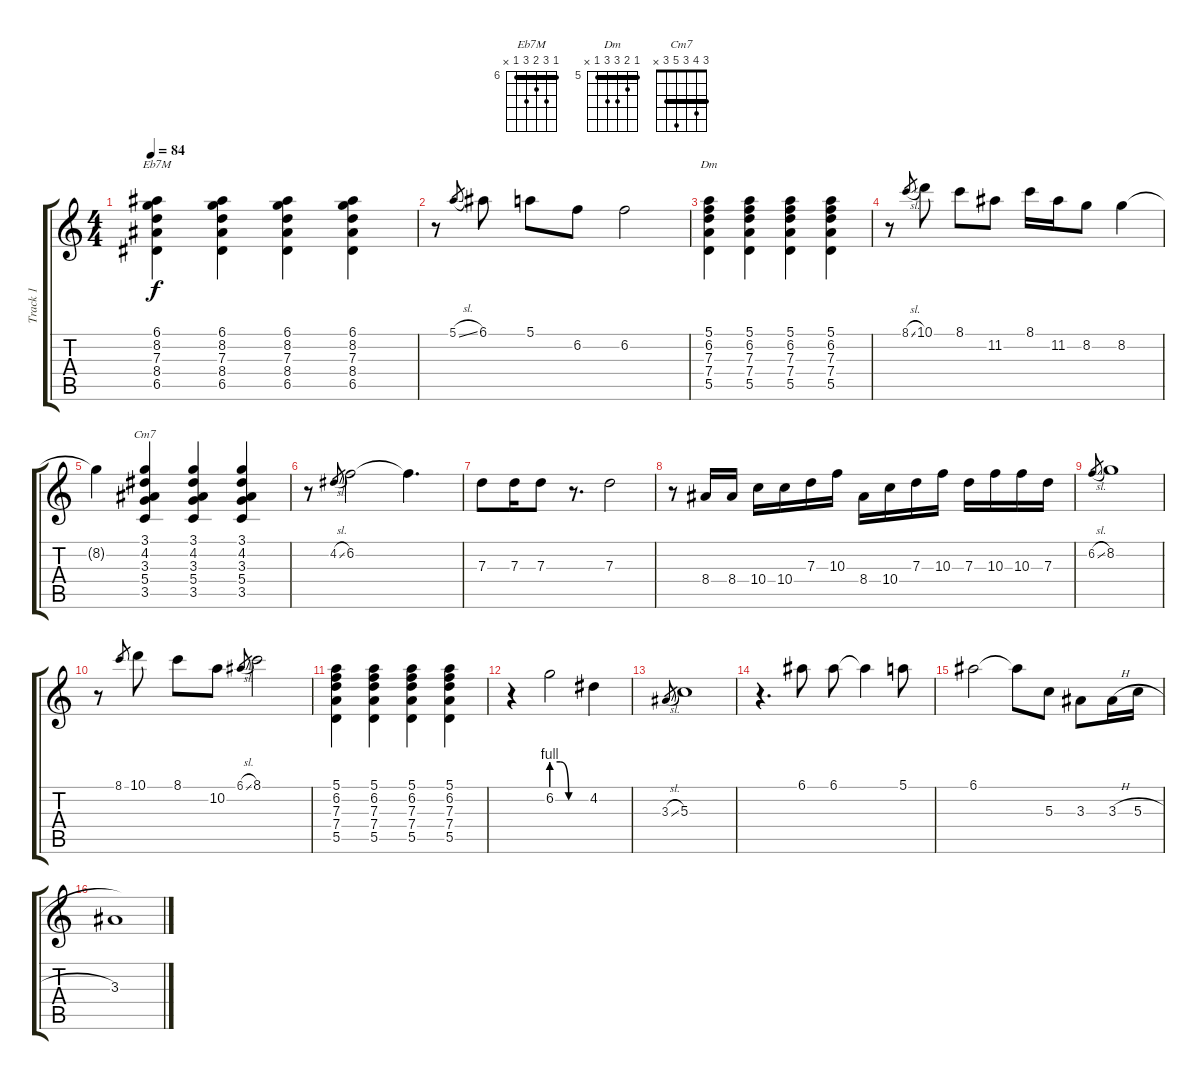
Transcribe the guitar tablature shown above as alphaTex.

\track ("Track 1" "Track 1") {instrument electricguitarjazz}
\staff {score tabs}
\tuning (E4 B3 G3 D3 A2 E2) {hide}
\chord ("Eb7M" 6 8 7 8 6 x) {firstfret 6 barre 6}
\chord ("Dm" 5 6 7 7 5 x) {firstfret 5 barre 5}
\chord ("Cm7" 3 4 3 5 3 x) {barre 3}
\ts (4 4)
\tempo 84
\clef g2
\ks c
(6.1 8.2 7.3 8.4 6.5).4{ch "Eb7M" dy f} (6.1 8.2 7.3 8.4 6.5).4 (6.1 8.2 7.3 8.4 6.5).4 (6.1 8.2 7.3 8.4 6.5).4 |
r.8 5.1{sl}.8{gr} 6.1.8 5.1.8 6.2.8 6.2.2 |
(5.1 6.2 7.3 7.4 5.5).4{ch "Dm"} (5.1 6.2 7.3 7.4 5.5).4 (5.1 6.2 7.3 7.4 5.5).4 (5.1 6.2 7.3 7.4 5.5).4 |
r.8 8.1{sl}.8{gr} 10.1.8 8.1.8 11.2.8 8.1.16 11.2.16 8.2.8 8.2.4 |
8.2{t}.4 (3.1 4.2 3.3 5.4 3.5).4{ch "Cm7"} (3.1 4.2 3.3 5.4 3.5).4 (3.1 4.2 3.3 5.4 3.5).4 |
r.8 4.2{sl}.8{gr} 6.2.2 6.2{t}.4{d} |
7.3.8 7.3.16 7.3.8 r.8{d} 7.3.2 |
r.8 8.4.16 8.4.16 10.4.16 10.4.16 7.3.16 10.3.16 8.4.16 10.4.16 7.3.16 10.3.16 7.3.16 10.3.16 10.3.16 7.3.16 |
6.2{sl}.8{gr} 8.2.1 |
r.8 8.1.8{gr} 10.1.8 8.1.8 10.2.8 6.1{sl}.8{gr} 8.1.2 |
(5.1 6.2 7.3 7.4 5.5).4 (5.1 6.2 7.3 7.4 5.5).4 (5.1 6.2 7.3 7.4 5.5).4 (5.1 6.2 7.3 7.4 5.5).4 |
r.4 6.2{be (custom 0 4 15 4 30 0 60 0)}.2 4.2.4 |
3.3{sl}.8{gr} 5.3.1 |
r.4{d} 6.1.8 6.1.8 6.1{t}.4 5.1.8 |
6.1.2 6.1{t}.8 5.3.8 3.3.8 3.3{h}.16 5.3{h}.16 |
3.3.1
